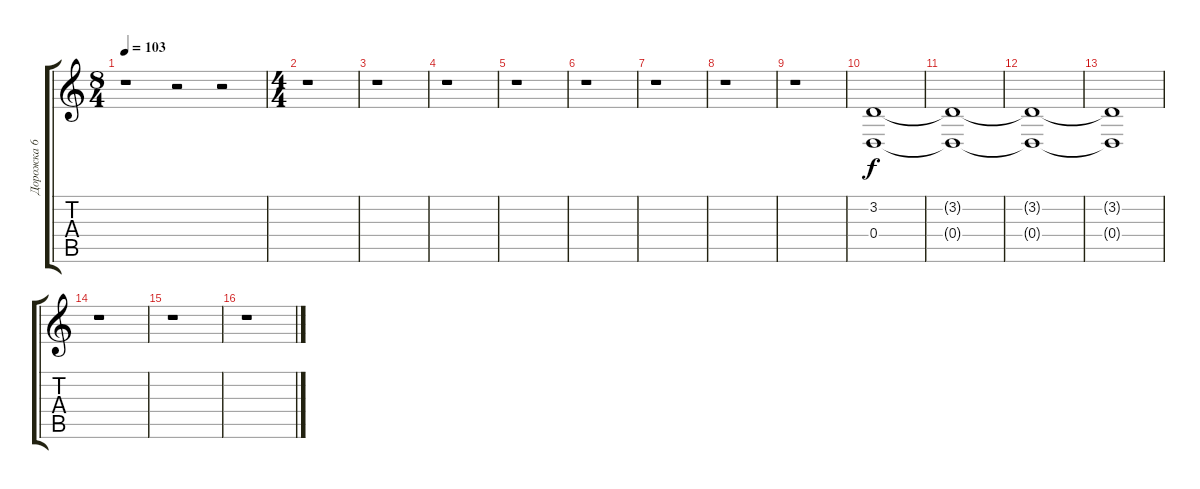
\track ("Дорожка 6" "Дорожка 6") {instrument pad2warm}
\staff {score tabs}
\tuning (E4 B3 G3 D3 A2 E2) {hide}
\ts (8 4)
\tempo 103
\clef g2
\ks c
r.1{dy f} r.2 r.2 |
\ts (4 4)
r.1 |
r.1 |
r.1 |
r.1 |
r.1 |
r.1 |
r.1 |
r.1 |
(3.2 0.4).1{volume 13} |
(3.2{t} 0.4{t}).1 |
(3.2{t} 0.4{t}).1 |
(3.2{t} 0.4{t}).1 |
r.1 |
r.1 |
r.1
